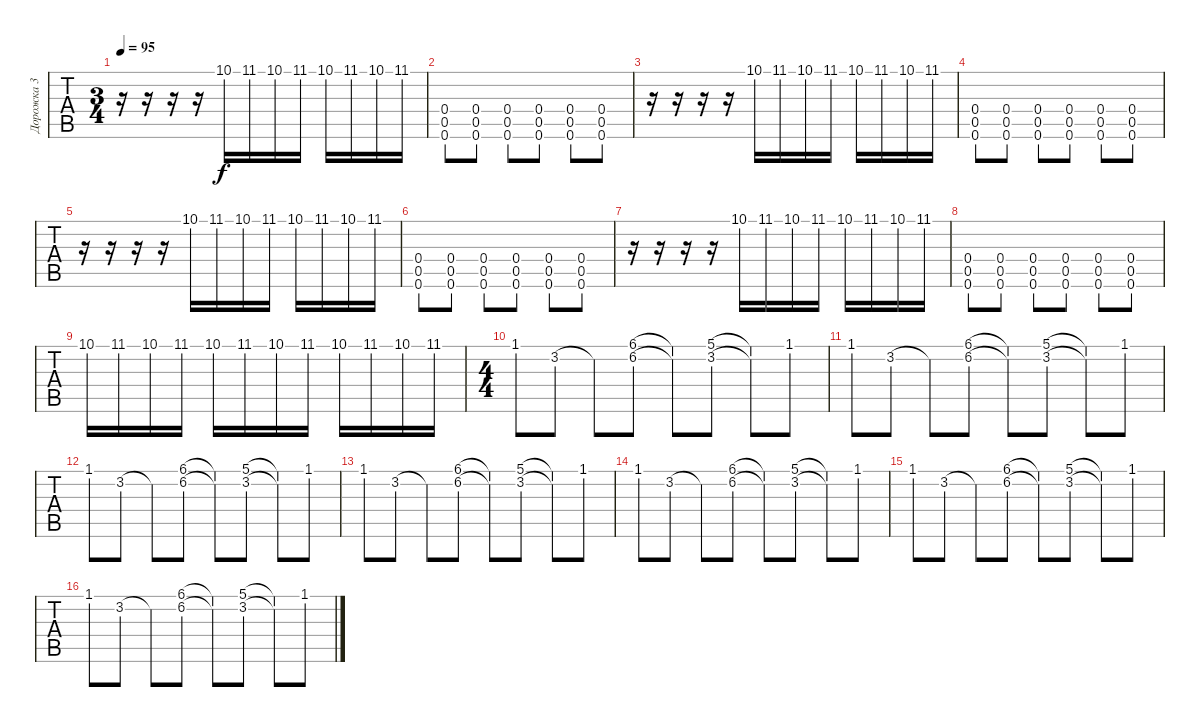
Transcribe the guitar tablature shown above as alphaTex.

\track ("Дорожка 3" "Дорожка 3") {instrument overdrivenguitar}
\staff {tabs}
\tuning (D4 A3 F3 C3 G2 C2) {hide}
\ts (3 4)
\tempo 95
\clef g2
\ks c
r.16{dy f} r.16 r.16 r.16 10.1.16 11.1.16 10.1.16 11.1.16 10.1.16 11.1.16 10.1.16 11.1.16 |
(0.4 0.5 0.6).8{instrument overdrivenguitar} (0.4 0.5 0.6).8 (0.4 0.5 0.6).8 (0.4 0.5 0.6).8 (0.4 0.5 0.6).8 (0.4 0.5 0.6).8 |
r.16 r.16 r.16 r.16 10.1.16 11.1.16 10.1.16 11.1.16 10.1.16 11.1.16 10.1.16 11.1.16 |
(0.4 0.5 0.6).8 (0.4 0.5 0.6).8 (0.4 0.5 0.6).8 (0.4 0.5 0.6).8 (0.4 0.5 0.6).8 (0.4 0.5 0.6).8 |
r.16 r.16 r.16 r.16 10.1.16 11.1.16 10.1.16 11.1.16 10.1.16 11.1.16 10.1.16 11.1.16 |
(0.4 0.5 0.6).8 (0.4 0.5 0.6).8 (0.4 0.5 0.6).8 (0.4 0.5 0.6).8 (0.4 0.5 0.6).8 (0.4 0.5 0.6).8 |
r.16 r.16 r.16 r.16 10.1.16 11.1.16 10.1.16 11.1.16 10.1.16 11.1.16 10.1.16 11.1.16 |
(0.4 0.5 0.6).8 (0.4 0.5 0.6).8 (0.4 0.5 0.6).8 (0.4 0.5 0.6).8 (0.4 0.5 0.6).8 (0.4 0.5 0.6).8 |
10.1.16 11.1.16 10.1.16 11.1.16 10.1.16 11.1.16 10.1.16 11.1.16 10.1.16 11.1.16 10.1.16 11.1.16 |
\ts (4 4)
1.1.8{instrument overdrivenguitar} 3.2.8 3.2{t}.8 (6.1 6.2).8 (6.1{t} 6.2{t}).8 (5.1 3.2).8 (5.1{t} 3.2{t}).8 1.1.8 |
1.1.8 3.2.8 3.2{t}.8 (6.1 6.2).8 (6.1{t} 6.2{t}).8 (5.1 3.2).8 (5.1{t} 3.2{t}).8 1.1.8 |
1.1.8 3.2.8 3.2{t}.8 (6.1 6.2).8 (6.1{t} 6.2{t}).8 (5.1 3.2).8 (5.1{t} 3.2{t}).8 1.1.8 |
1.1.8 3.2.8 3.2{t}.8 (6.1 6.2).8 (6.1{t} 6.2{t}).8 (5.1 3.2).8 (5.1{t} 3.2{t}).8 1.1.8 |
1.1.8 3.2.8 3.2{t}.8 (6.1 6.2).8 (6.1{t} 6.2{t}).8 (5.1 3.2).8 (5.1{t} 3.2{t}).8 1.1.8 |
1.1.8 3.2.8 3.2{t}.8 (6.1 6.2).8 (6.1{t} 6.2{t}).8 (5.1 3.2).8 (5.1{t} 3.2{t}).8 1.1.8 |
1.1.8 3.2.8 3.2{t}.8 (6.1 6.2).8 (6.1{t} 6.2{t}).8 (5.1 3.2).8 (5.1{t} 3.2{t}).8 1.1.8
